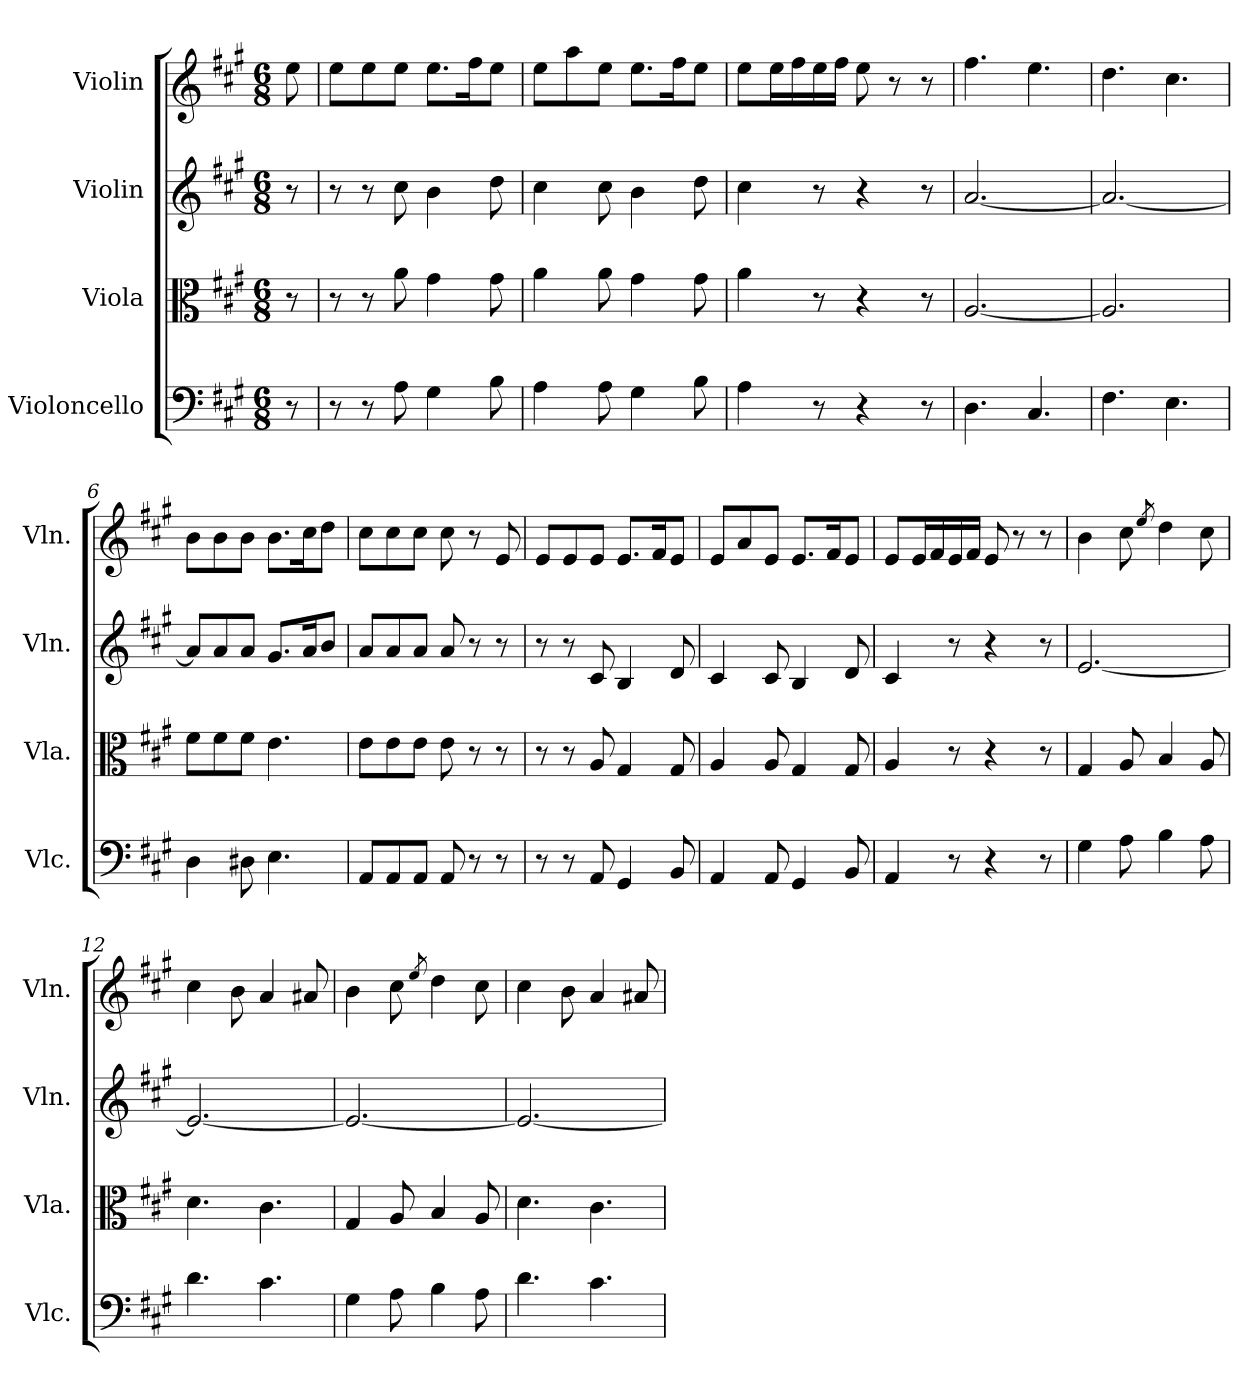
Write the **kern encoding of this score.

**kern	**kern	**kern	**kern
*part4	*part3	*part2	*part1
*staff4	*staff3	*staff2	*staff1
*I"Violoncello	*I"Viola	*I"Violin	*I"Violin
*I'Vlc.	*I'Vla.	*I'Vln.	*I'Vln.
*clefF4	*clefC3	*clefG2	*clefG2
*k[f#c#g#]	*k[f#c#g#]	*k[f#c#g#]	*k[f#c#g#]
*A:	*A:	*A:	*A:
*M6/8	*M6/8	*M6/8	*M6/8
=	=	=	=
8r	8r	8r	8ee\
=1	=1	=1	=1
8r	8r	8r	8ee\L
8r	8r	8r	8ee\
8A\	8a\	8cc#\	8ee\J
4G#\	4g#\	4b\	8.ee\L
.	.	.	16ff#\K
8B\	8g#\	8dd\	8ee\J
=2	=2	=2	=2
4A\	4a\	4cc#\	8ee\L
.	.	.	8aa\
8A\	8a\	8cc#\	8ee\J
4G#\	4g#\	4b\	8.ee\L
.	.	.	16ff#\K
8B\	8g#\	8dd\	8ee\J
=3	=3	=3	=3
4A\	4a\	4cc#\	8ee\L
.	.	.	16ee\L
.	.	.	16ff#\
8r	8r	8r	16ee\
.	.	.	16ff#\JJ
4r	4r	4r	8ee\
.	.	.	8r
8r	8r	8r	8r
=4	=4	=4	=4
4.D\	[2.A/	[2.a/	4.ff#\
4.C#/	.	.	4.ee\
=5	=5	=5	=5
4.F#\	2.A/]	2.a/_	4.dd\
4.E\	.	.	4.cc#\
=6	=6	=6	=6
4D\	8f#\L	8a/L]	8b\L
.	8f#\	8a/	8b\
8D#X\	8f#\J	8a/J	8b\J
4.E\	4.e\	8.g#/L	8.b\L
.	.	16a/K	16cc#\K
.	.	8b/J	8dd\J
=7	=7	=7	=7
8AA/L	8e\L	8a/L	8cc#\L
8AA/	8e\	8a/	8cc#\
8AA/J	8e\J	8a/J	8cc#\J
8AA/	8e\	8a/	8cc#\
8r	8r	8r	8r
8r	8r	8r	8e/
=8	=8	=8	=8
8r	8r	8r	8e/L
8r	8r	8r	8e/
8AA/	8A/	8c#/	8e/J
4GG#/	4G#/	4B/	8.e/L
.	.	.	16f#/K
8BB/	8G#/	8d/	8e/J
=9	=9	=9	=9
4AA/	4A/	4c#/	8e/L
.	.	.	8a/
8AA/	8A/	8c#/	8e/J
4GG#/	4G#/	4B/	8.e/L
.	.	.	16f#/K
8BB/	8G#/	8d/	8e/J
=10	=10	=10	=10
4AA/	4A/	4c#/	8e/L
.	.	.	16e/L
.	.	.	16f#/
8r	8r	8r	16e/
.	.	.	16f#/JJ
4r	4r	4r	8e/
.	.	.	8r
8r	8r	8r	8r
=11	=11	=11	=11
4G#\	4G#/	[2.e/	4b\
8A\	8A/	.	8cc#\
.	.	.	8qee/
4B\	4B/	.	4dd\
8A\	8A/	.	8cc#\
=12	=12	=12	=12
4.d\	4.d\	2.e/_	4cc#\
.	.	.	8b\
4.c#\	4.c#\	.	4a/
.	.	.	8a#X/
=13	=13	=13	=13
4G#\	4G#/	2.e/_	4b\
8A\	8A/	.	8cc#\
.	.	.	8qee/
4B\	4B/	.	4dd\
8A\	8A/	.	8cc#\
=14	=14	=14	=14
4.d\	4.d\	2.e/_	4cc#\
.	.	.	8b\
4.c#\	4.c#\	.	4a/
.	.	.	8a#X/
=	=	=	=
*-	*-	*-	*-
